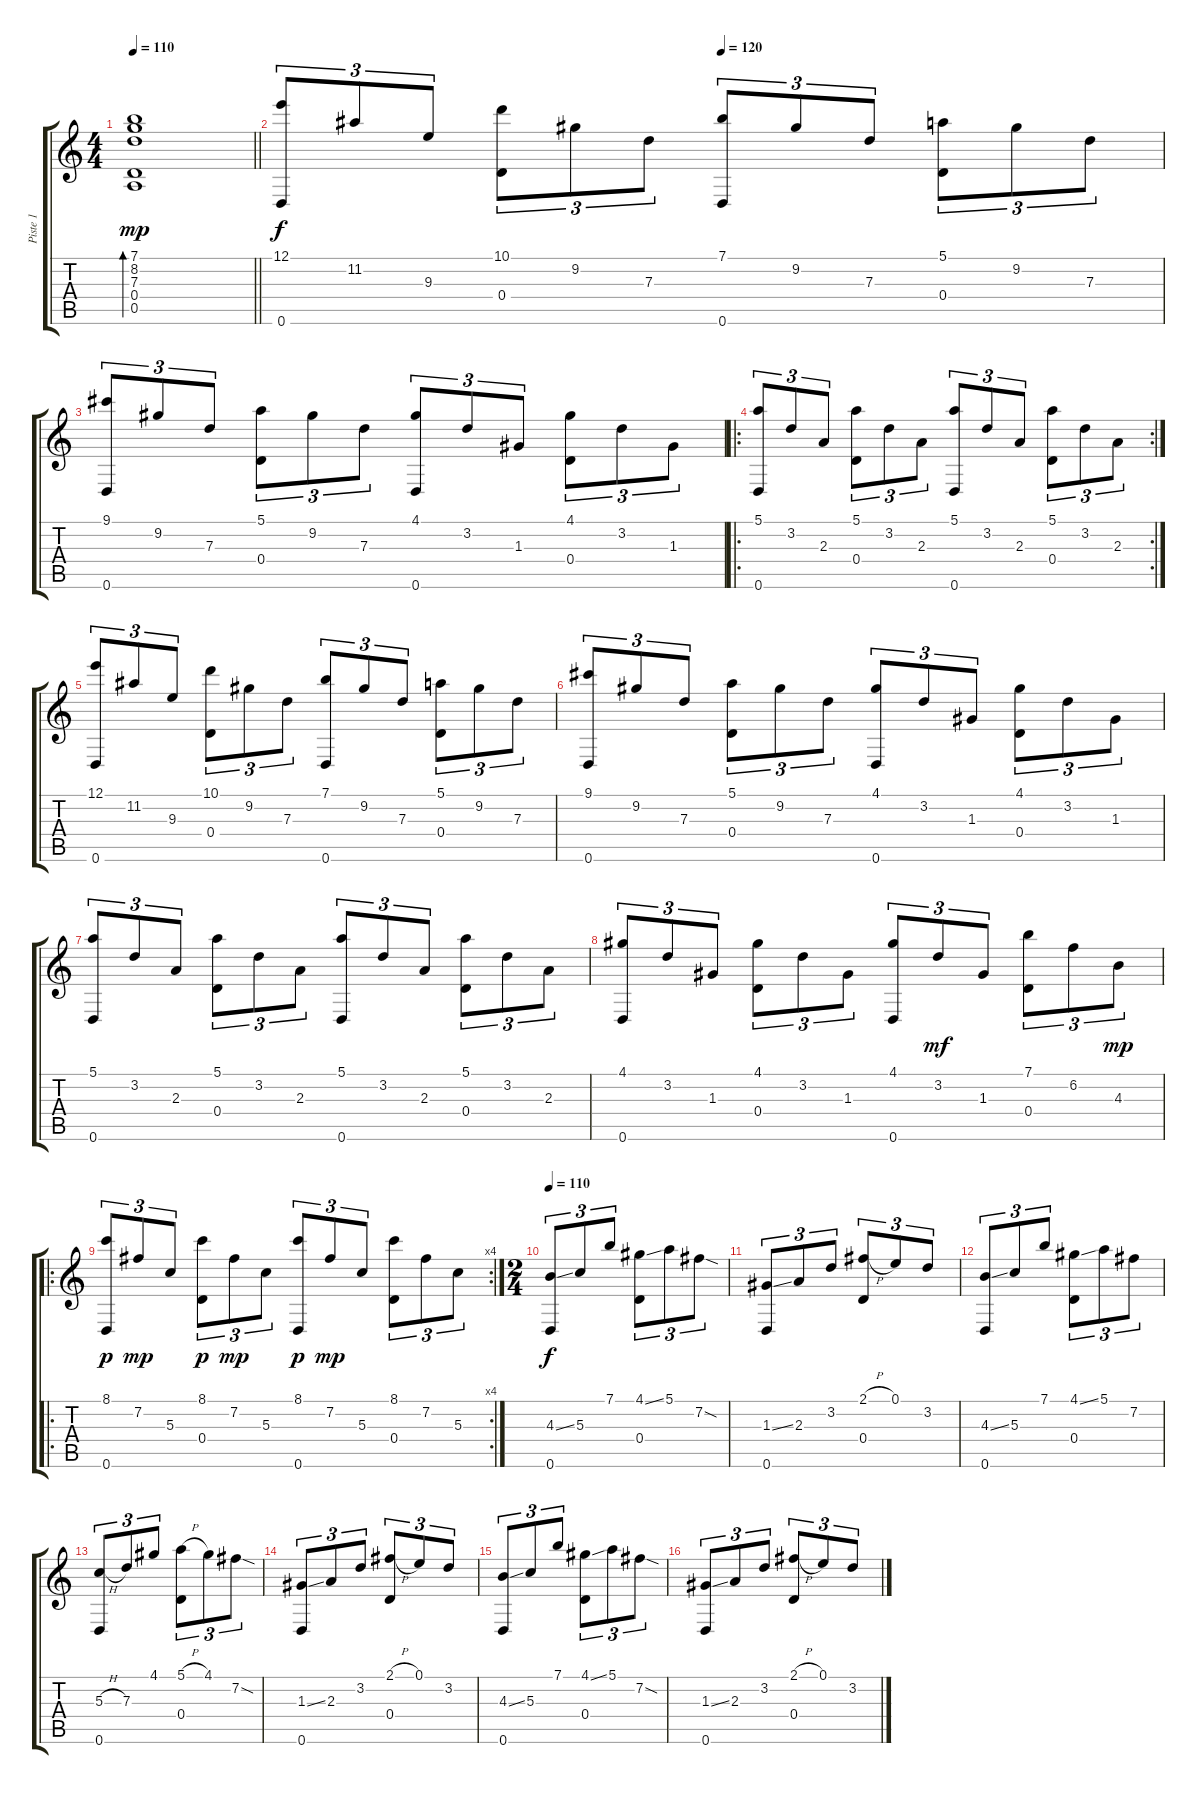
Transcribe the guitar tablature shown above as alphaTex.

\track ("Piste 1" "Piste 1") {instrument acousticguitarsteel}
\staff {score tabs}
\tuning (E4 B3 G3 D3 A2 D2) {hide}
\ts (4 4)
\tempo 110
\clef g2
\barLineRight lightlight
\ks c
(7.1 8.2 7.3 0.4 0.5).1{bd 240 dy mp instrument acousticguitarsteel} |
\tempo (120 0.5)
(12.1 0.6).8{tu (3 2) dy f} 11.2.8{tu (3 2)} 9.3.8{tu (3 2)} (10.1 0.4).8{tu (3 2)} 9.2.8{tu (3 2)} 7.3.8{tu (3 2)} (7.1 0.6).8{tu (3 2)} 9.2.8{tu (3 2)} 7.3.8{tu (3 2)} (5.1 0.4).8{tu (3 2)} 9.2.8{tu (3 2)} 7.3.8{tu (3 2)} |
(9.1 0.6).8{tu (3 2)} 9.2.8{tu (3 2)} 7.3.8{tu (3 2)} (5.1 0.4).8{tu (3 2)} 9.2.8{tu (3 2)} 7.3.8{tu (3 2)} (4.1 0.6).8{tu (3 2)} 3.2.8{tu (3 2)} 1.3.8{tu (3 2)} (4.1 0.4).8{tu (3 2)} 3.2.8{tu (3 2)} 1.3.8{tu (3 2)} |
\ro
\rc 2
(5.1 0.6).8{tu (3 2)} 3.2.8{tu (3 2)} 2.3.8{tu (3 2)} (5.1 0.4).8{tu (3 2)} 3.2.8{tu (3 2)} 2.3.8{tu (3 2)} (5.1 0.6).8{tu (3 2)} 3.2.8{tu (3 2)} 2.3.8{tu (3 2)} (5.1 0.4).8{tu (3 2)} 3.2.8{tu (3 2)} 2.3.8{tu (3 2)} |
(12.1 0.6).8{tu (3 2)} 11.2.8{tu (3 2)} 9.3.8{tu (3 2)} (10.1 0.4).8{tu (3 2)} 9.2.8{tu (3 2)} 7.3.8{tu (3 2)} (7.1 0.6).8{tu (3 2)} 9.2.8{tu (3 2)} 7.3.8{tu (3 2)} (5.1 0.4).8{tu (3 2)} 9.2.8{tu (3 2)} 7.3.8{tu (3 2)} |
(9.1 0.6).8{tu (3 2)} 9.2.8{tu (3 2)} 7.3.8{tu (3 2)} (5.1 0.4).8{tu (3 2)} 9.2.8{tu (3 2)} 7.3.8{tu (3 2)} (4.1 0.6).8{tu (3 2)} 3.2.8{tu (3 2)} 1.3.8{tu (3 2)} (4.1 0.4).8{tu (3 2)} 3.2.8{tu (3 2)} 1.3.8{tu (3 2)} |
(5.1 0.6).8{tu (3 2)} 3.2.8{tu (3 2)} 2.3.8{tu (3 2)} (5.1 0.4).8{tu (3 2)} 3.2.8{tu (3 2)} 2.3.8{tu (3 2)} (5.1 0.6).8{tu (3 2)} 3.2.8{tu (3 2)} 2.3.8{tu (3 2)} (5.1 0.4).8{tu (3 2)} 3.2.8{tu (3 2)} 2.3.8{tu (3 2)} |
(4.1 0.6).8{tu (3 2)} 3.2.8{tu (3 2)} 1.3.8{tu (3 2)} (4.1 0.4).8{tu (3 2)} 3.2.8{tu (3 2)} 1.3.8{tu (3 2)} (4.1 0.6).8{tu (3 2)} 3.2.8{tu (3 2) dy mf} 1.3.8{tu (3 2)} (7.1 0.4).8{tu (3 2)} 6.2.8{tu (3 2)} 4.3.8{tu (3 2) dy mp} |
\ro
\rc 4
(8.1 0.6).8{tu (3 2) dy p} 7.2.8{tu (3 2) dy mp} 5.3.8{tu (3 2)} (8.1 0.4).8{tu (3 2) dy p} 7.2.8{tu (3 2) dy mp} 5.3.8{tu (3 2)} (8.1 0.6).8{tu (3 2) dy p} 7.2.8{tu (3 2) dy mp} 5.3.8{tu (3 2)} (8.1 0.4).8{tu (3 2)} 7.2.8{tu (3 2)} 5.3.8{tu (3 2)} |
\ts (2 4)
\tempo 110
(4.3{ss} 0.6).8{tu (3 2) dy f} 5.3.8{tu (3 2)} 7.1.8{tu (3 2)} (4.1{ss} 0.4).8{tu (3 2)} 5.1.8{tu (3 2)} 7.2{sod}.8{tu (3 2)} |
(1.3{ss} 0.6).8{tu (3 2)} 2.3.8{tu (3 2)} 3.2.8{tu (3 2)} (2.1{h} 0.4).8{tu (3 2)} 0.1.8{tu (3 2)} 3.2.8{tu (3 2)} |
(4.3{ss} 0.6).8{tu (3 2)} 5.3.8{tu (3 2)} 7.1.8{tu (3 2)} (4.1{ss} 0.4).8{tu (3 2)} 5.1.8{tu (3 2)} 7.2.8{tu (3 2)} |
(5.3{h} 0.6).8{tu (3 2)} 7.3.8{tu (3 2)} 4.1.8{tu (3 2)} (5.1{h} 0.4).8{tu (3 2)} 4.1.8{tu (3 2)} 7.2{sod}.8{tu (3 2)} |
(1.3{ss} 0.6).8{tu (3 2)} 2.3.8{tu (3 2)} 3.2.8{tu (3 2)} (2.1{h} 0.4).8{tu (3 2)} 0.1.8{tu (3 2)} 3.2.8{tu (3 2)} |
(4.3{ss} 0.6).8{tu (3 2)} 5.3.8{tu (3 2)} 7.1.8{tu (3 2)} (4.1{ss} 0.4).8{tu (3 2)} 5.1.8{tu (3 2)} 7.2{sod}.8{tu (3 2)} |
(1.3{ss} 0.6).8{tu (3 2)} 2.3.8{tu (3 2)} 3.2.8{tu (3 2)} (2.1{h} 0.4).8{tu (3 2)} 0.1.8{tu (3 2)} 3.2.8{tu (3 2)}
